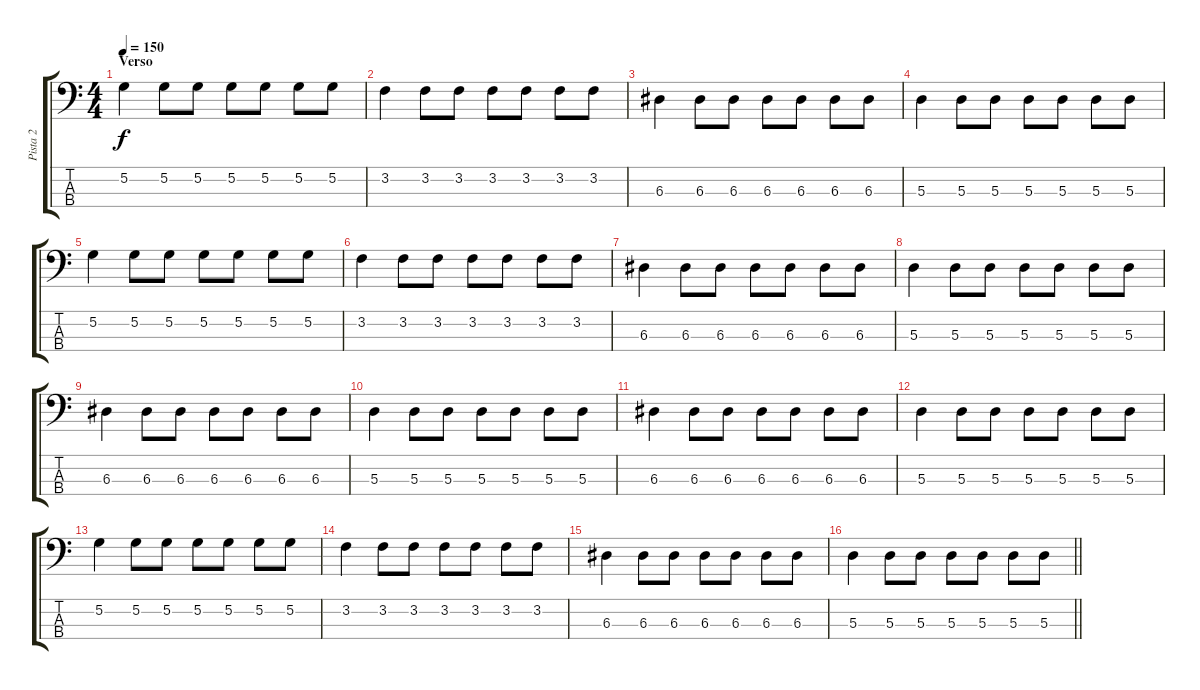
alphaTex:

\track ("Pista 2" "Pista 2") {instrument electricbasspick}
\staff {score tabs}
\tuning (G2 D2 A1 E1) {hide}
\ts (4 4)
\section ("" "Verso")
\tempo 150
\clef f4
\ks c
5.2.4{dy f} 5.2.8 5.2.8 5.2.8 5.2.8 5.2.8 5.2.8 |
3.2.4 3.2.8 3.2.8 3.2.8 3.2.8 3.2.8 3.2.8 |
6.3.4 6.3.8 6.3.8 6.3.8 6.3.8 6.3.8 6.3.8 |
5.3.4 5.3.8 5.3.8 5.3.8 5.3.8 5.3.8 5.3.8 |
5.2.4 5.2.8 5.2.8 5.2.8 5.2.8 5.2.8 5.2.8 |
3.2.4 3.2.8 3.2.8 3.2.8 3.2.8 3.2.8 3.2.8 |
6.3.4 6.3.8 6.3.8 6.3.8 6.3.8 6.3.8 6.3.8 |
5.3.4 5.3.8 5.3.8 5.3.8 5.3.8 5.3.8 5.3.8 |
6.3.4 6.3.8 6.3.8 6.3.8 6.3.8 6.3.8 6.3.8 |
5.3.4 5.3.8 5.3.8 5.3.8 5.3.8 5.3.8 5.3.8 |
6.3.4 6.3.8 6.3.8 6.3.8 6.3.8 6.3.8 6.3.8 |
5.3.4 5.3.8 5.3.8 5.3.8 5.3.8 5.3.8 5.3.8 |
5.2.4 5.2.8 5.2.8 5.2.8 5.2.8 5.2.8 5.2.8 |
3.2.4 3.2.8 3.2.8 3.2.8 3.2.8 3.2.8 3.2.8 |
6.3.4 6.3.8 6.3.8 6.3.8 6.3.8 6.3.8 6.3.8 |
\barLineRight lightlight
5.3.4 5.3.8 5.3.8 5.3.8 5.3.8 5.3.8 5.3.8
